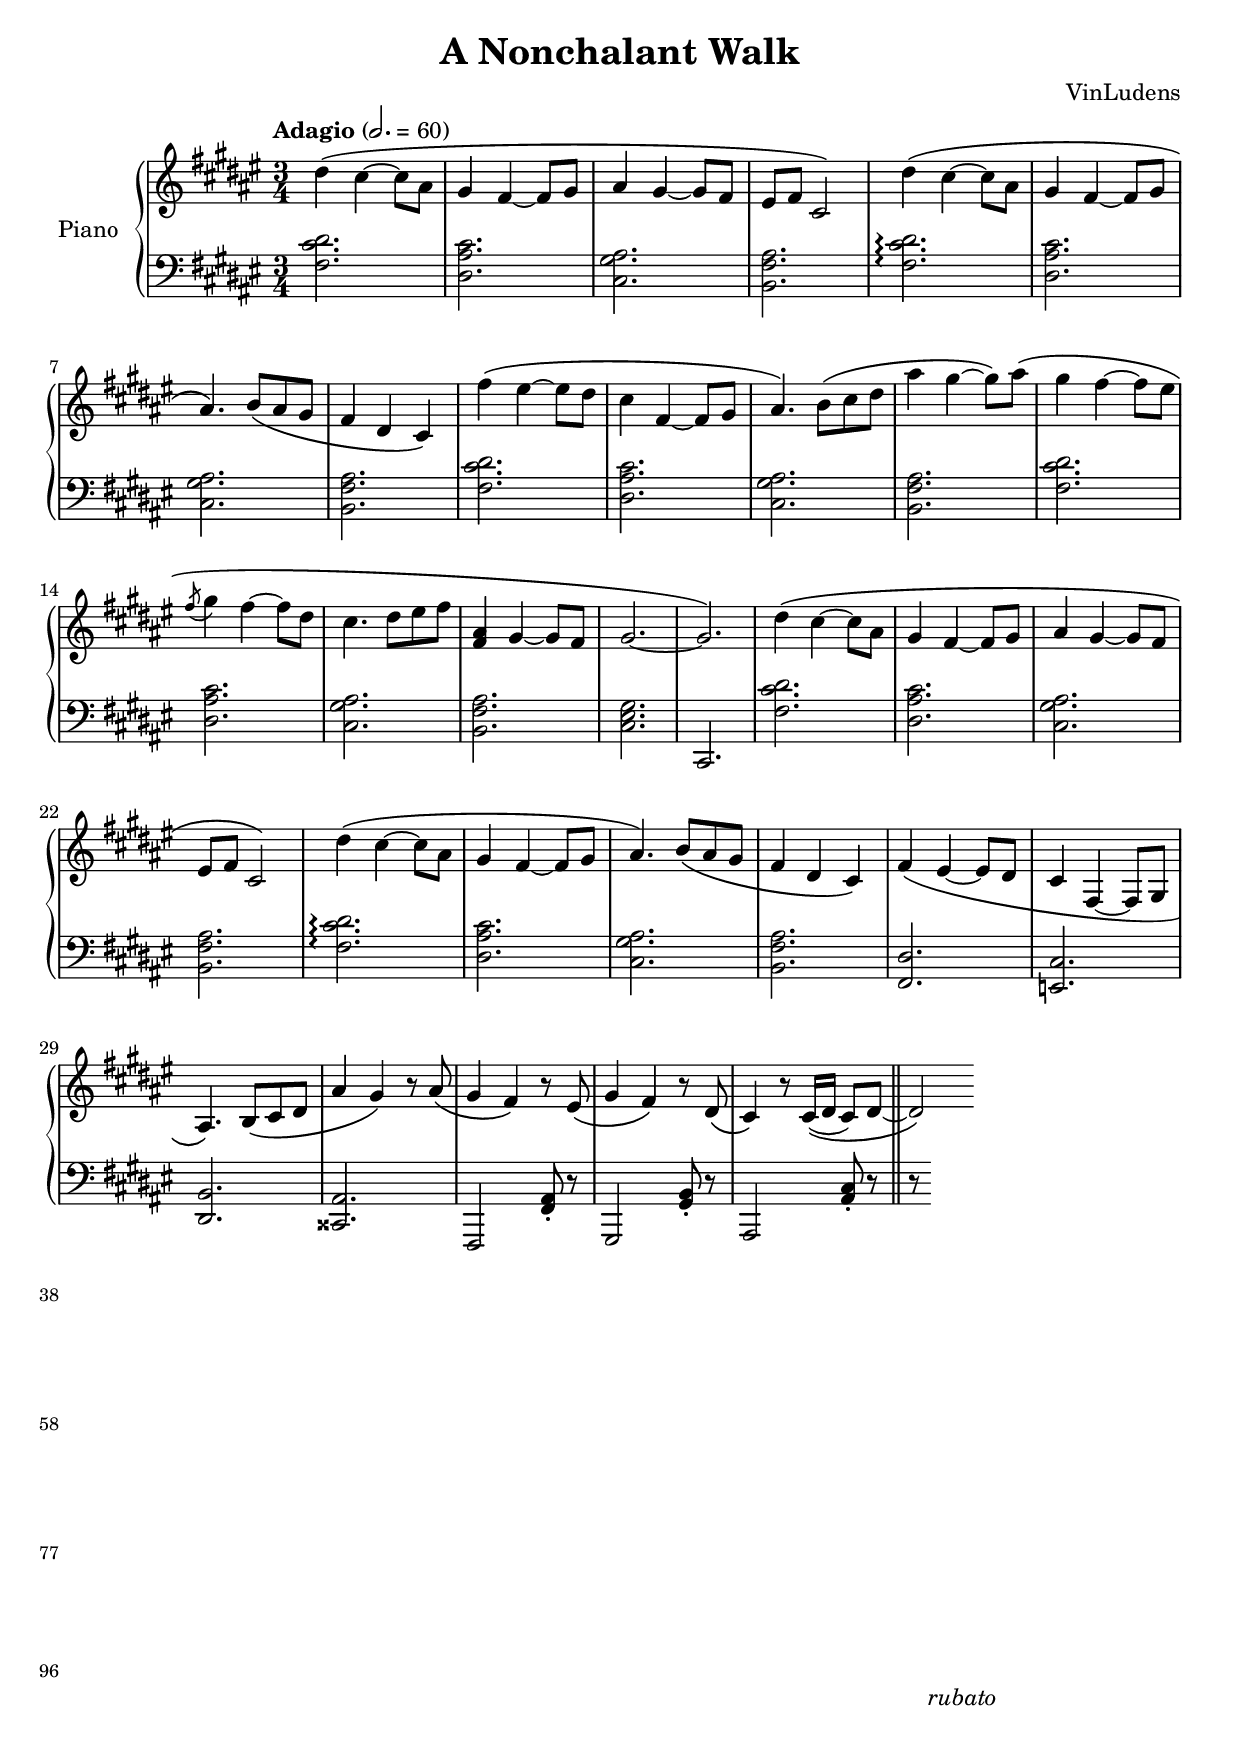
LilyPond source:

\version "2.23.10"

date = #(strftime "%B %d %Y" (localtime (current-time)))
\header {
  title = "A Nonchalant Walk"
  %instrument = "Piano"
  composer = "VinLudens"
  %arranger = "Arr. by VinLudens"
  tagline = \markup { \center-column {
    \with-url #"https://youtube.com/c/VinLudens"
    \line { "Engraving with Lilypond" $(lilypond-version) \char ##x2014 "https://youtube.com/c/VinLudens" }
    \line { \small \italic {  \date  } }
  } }
}

%#(set-global-staff-size 20)
%showLastLength = R1 * 10

% version "2.23.10"
%pagenumheader = \markup { \fill-line { \null \fromproperty #'page:page-number-string } }
%\paper {
%  #(set-paper-size "a4")
%  evenHeaderMarkup = \markup { \on-the-fly \print-page-number-check-first \pagenumheader }
%  oddHeaderMarkup = \evenHeaderMarkup
%}

% version "2.23.10"
\paper {
  #(set-paper-size "a4")
  evenHeaderMarkup = \markup { \if \should-print-page-number { \fill-line { "" \fromproperty #'page:page-number-string } } }
  oddHeaderMarkup = \evenHeaderMarkup
}

\include "global.ly"
\version "2.23.10"
\include "global.ly"

right = \relative c'' {
  \global
  \tempo "Adagio" 2. = 60

  dis=''4\( cis ~ 8 ais |
  gis4 fis ~ 8 gis |
  ais4 gis ~ 8 fis |
  eis8 fis cis2\) |

  dis'=''4\( cis ~ 8 ais |
  gis4 fis ~ 8 gis |
  ais4.\) b8\( ais gis |
  fis4 dis cis\) |

  fis'=''4\( eis ~ 8 dis |
  cis4 fis, ~ 8 gis |
  ais4.\) b8\( cis dis |
  ais'4 gis ~ 8\) ais8\( |

  gis4 fis ~ 8 eis |
  \acciaccatura fis8 gis4 fis ~ 8 dis |
  cis4. dis8 eis fis |
  <ais, fis>4 gis ~ 8 fis |

  gis2. ~ |
  2.\) |


  dis'=''4\( cis ~ 8 ais |
  gis4 fis ~ 8 gis |
  ais4 gis ~ 8 fis |
  eis8 fis cis2\) |

  dis'=''4\( cis ~ 8 ais |
  gis4 fis ~ 8 gis |
  ais4.\) b8\( ais gis |
  fis4 dis cis\) |

  fis='4\( eis ~ 8 dis |
  cis4 fis, ~ 8 gis |
  ais4.\) b8\( cis dis |
  ais'4 gis\) r8 ais\( |

  gis4 fis\) r8 eis\( |
  gis4 fis\) r8 dis\( |
  cis4\) r8 cis16(\( dis cis8) dis ~ |

  \bar "||"

  dis2\)

}

\version "2.23.10"
\include "global.ly"

left = \relative c {
  \global


  <fis= cis' dis>2. |
  <dis ais' cis>2. |
  <cis gis' ais>2. |
  <b fis' ais>2. |

  <fis'= cis' dis>2.\arpeggio |
  <dis ais' cis>2. |
  <cis gis' ais>2. |
  <b fis' ais>2. |

  <fis'= cis' dis>2. |
  <dis ais' cis>2. |
  <cis gis' ais>2. |
  <b fis' ais>2. |

  <fis'= cis' dis>2. |
  <dis ais' cis>2. |
  <cis gis' ais>2. |
  <b fis' ais>2. |

  <cis= eis gis>2. |
  cis,2. |


  <fis'= cis' dis>2. |
  <dis ais' cis>2. |
  <cis gis' ais>2. |
  <b fis' ais>2. |

  <fis'= cis' dis>2.\arpeggio |
  <dis ais' cis>2. |
  <cis gis' ais>2. |
  <b fis' ais>2. |

  <fis=, dis'>2. |
  <e cis'>2. |
  <dis b'>2. |
  <cisis ais'>2. |

  fis,=,,2 <fis' ais>8-. r |
  gis,=,,2 <gis' b>8-. r |
  ais,=,,2 <ais' cis>8-. r |

  \bar "||"

  r

}

\version "2.23.10"
\include "global.ly"

crescPoco = \tweak DynamicText.self-alignment-X #LEFT 
        #(make-dynamic-script (markup #:normal-text #:italic "cresc. poco a poco"))

rit = \tweak DynamicText.self-alignment-X #LEFT #(make-dynamic-script
  (markup #:normal-text #:italic "rit."))

rall = \tweak DynamicText.self-alignment-X #LEFT #(make-dynamic-script
  (markup #:normal-text #:italic "rall."))

rubato = \tweak DynamicText.self-alignment-X #LEFT #(make-dynamic-script
  (markup #:normal-text #:italic "rubato"))
atempo = \tweak DynamicText.self-alignment-X #LEFT #(make-dynamic-script
  (markup #:normal-text #:italic "a tempo"))




dynamics = {
  \global
  % allow text in the dynamics block to be centered vertically
  % \override TextScript.extra-offset = #'(0 . 1)

  s2.*33 |
  s1*6 |
  s1*19 |
  \cadenzaOn s2 s2 s2 \cadenzaOff \partial 4 s4 |
  s4 \cadenzaOn s2 s2 s2 \cadenzaOff \partial 4 s4 |
  s1 |
  s2. |
  s2.*34 |
  s1 |
  s2.*4 |
  s1*7\rubato |
  s1 s4 |
  s1 s4 |
  s1 |
  s2.*4 |
  s2.*5\atempo |

}


\score {
  \new PianoStaff \with {
    instrumentName = "Piano"
  } << \accidentalStyle piano
    \new Staff = "right" \with {
      midiInstrument = "acoustic grand"
    } \right
    \new Dynamics = "Dynamics" \dynamics
    \new Staff = "left" \with {
      midiInstrument = "acoustic grand"
    } { \clef bass \left }
  >>
  \layout { }
  \midi {
    %\tempo 4=80
    % \set Staff.midiMaximumVolume = #0.7
  }
}
